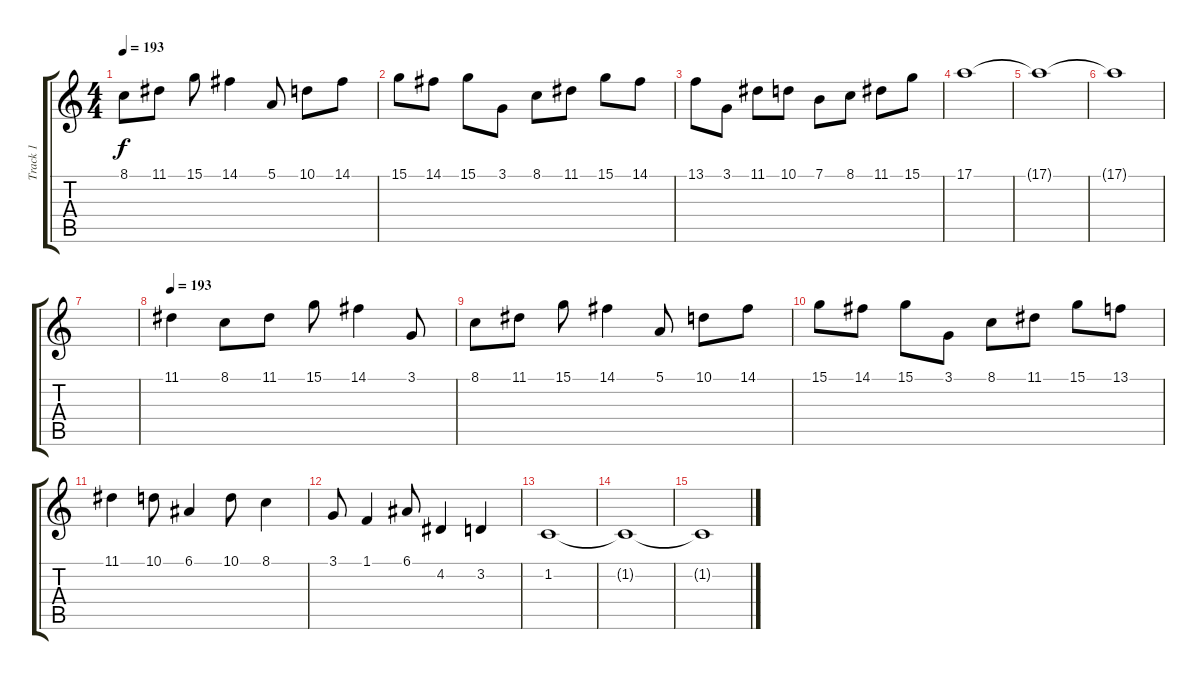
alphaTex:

\track ("Track 1" "Track 1") {instrument stringensemble1}
\staff {score tabs}
\tuning (E4 B3 G3 D3 A2 D2) {hide}
\ts (4 4)
\tempo 193
\clef g2
\ks c
8.1.8{dy f} 11.1.8 15.1.8 14.1.4 5.1.8 10.1.8 14.1.8 |
15.1.8 14.1.8 15.1.8 3.1.8 8.1.8 11.1.8 15.1.8 14.1.8 |
13.1.8 3.1.8 11.1.8 10.1.8 7.1.8 8.1.8 11.1.8 15.1.8 |
17.1.1 |
17.1{t}.1 |
17.1{t}.1 |
|
\tempo 193
11.1.4 8.1.8 11.1.8 15.1.8 14.1.4 3.1.8 |
8.1.8 11.1.8 15.1.8 14.1.4 5.1.8 10.1.8 14.1.8 |
15.1.8 14.1.8 15.1.8 3.1.8 8.1.8 11.1.8 15.1.8 13.1.8 |
11.1.4 10.1.8 6.1.4 10.1.8 8.1.4 |
3.1.8 1.1.4 6.1.8 4.2.4 3.2.4 |
1.2.1 |
1.2{t}.1 |
1.2{t}.1
